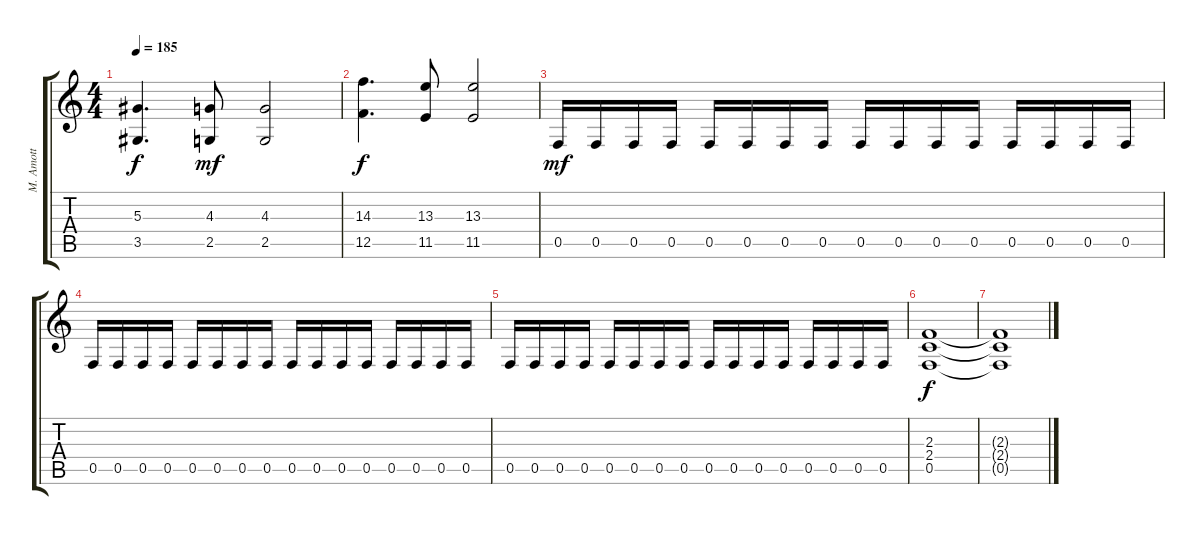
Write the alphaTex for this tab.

\track ("M. Amott" "M. Amott") {instrument distortionguitar}
\staff {score tabs}
\tuning (C4 G3 Eb3 Bb2 F2 C2) {hide}
\ts (4 4)
\tempo 185
\clef g2
\ks c
(5.3 3.5).4{d dy f} (4.3 2.5).8{dy mf} (4.3 2.5).2 |
(14.3 12.5).4{d dy f} (13.3 11.5).8 (13.3 11.5).2 |
0.5.16{dy mf} 0.5.16 0.5.16 0.5.16 0.5.16 0.5.16 0.5.16 0.5.16 0.5.16 0.5.16 0.5.16 0.5.16 0.5.16 0.5.16 0.5.16 0.5.16 |
0.5.16 0.5.16 0.5.16 0.5.16 0.5.16 0.5.16 0.5.16 0.5.16 0.5.16 0.5.16 0.5.16 0.5.16 0.5.16 0.5.16 0.5.16 0.5.16 |
0.5.16 0.5.16 0.5.16 0.5.16 0.5.16 0.5.16 0.5.16 0.5.16 0.5.16 0.5.16 0.5.16 0.5.16 0.5.16 0.5.16 0.5.16 0.5.16 |
(2.3 2.4 0.5).1{dy f} |
(2.3{t} 2.4{t} 0.5{t}).1
